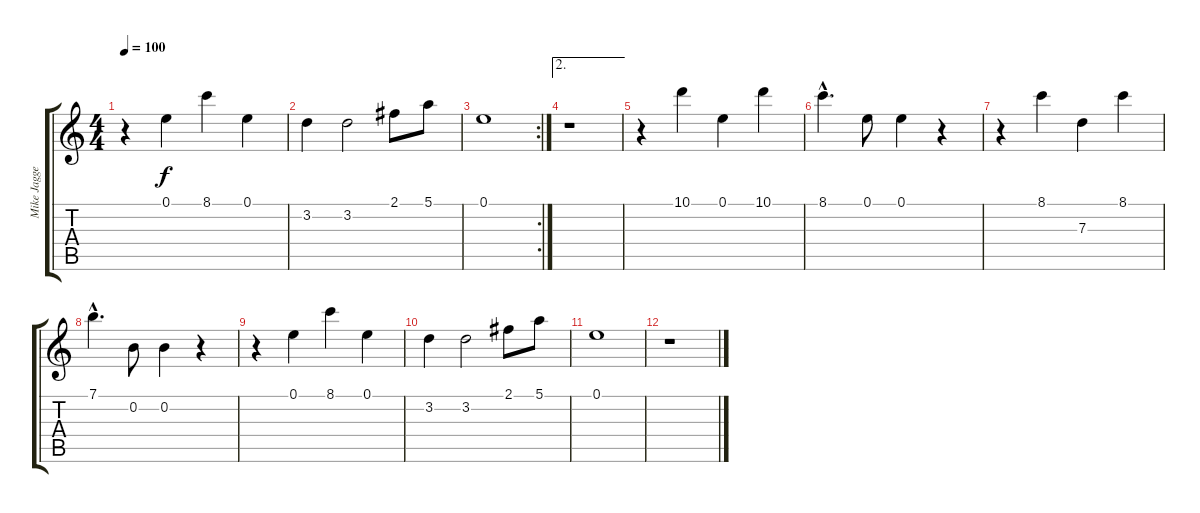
\track ("Mike Jagger" "Mike Jagge") {instrument electricguitarjazz}
\staff {score tabs}
\tuning (E4 B3 G3 D3 A2 E2) {hide}
\ts (4 4)
\tempo 100
\clef g2
\ks c
r.4{dy f} 0.1.4 8.1.4 0.1.4 |
3.2.4 3.2.2 2.1.8 5.1.8 |
\rc 2
0.1.1 |
\ae 2
r.1 |
r.4 10.1.4 0.1.4 10.1.4 |
8.1{hac}.4{d} 0.1.8 0.1.4 r.4 |
r.4 8.1.4 7.3.4 8.1.4 |
7.1{hac}.4{d} 0.2.8 0.2.4 r.4 |
r.4 0.1.4 8.1.4 0.1.4 |
3.2.4 3.2.2 2.1.8 5.1.8 |
0.1.1 |
r.1
